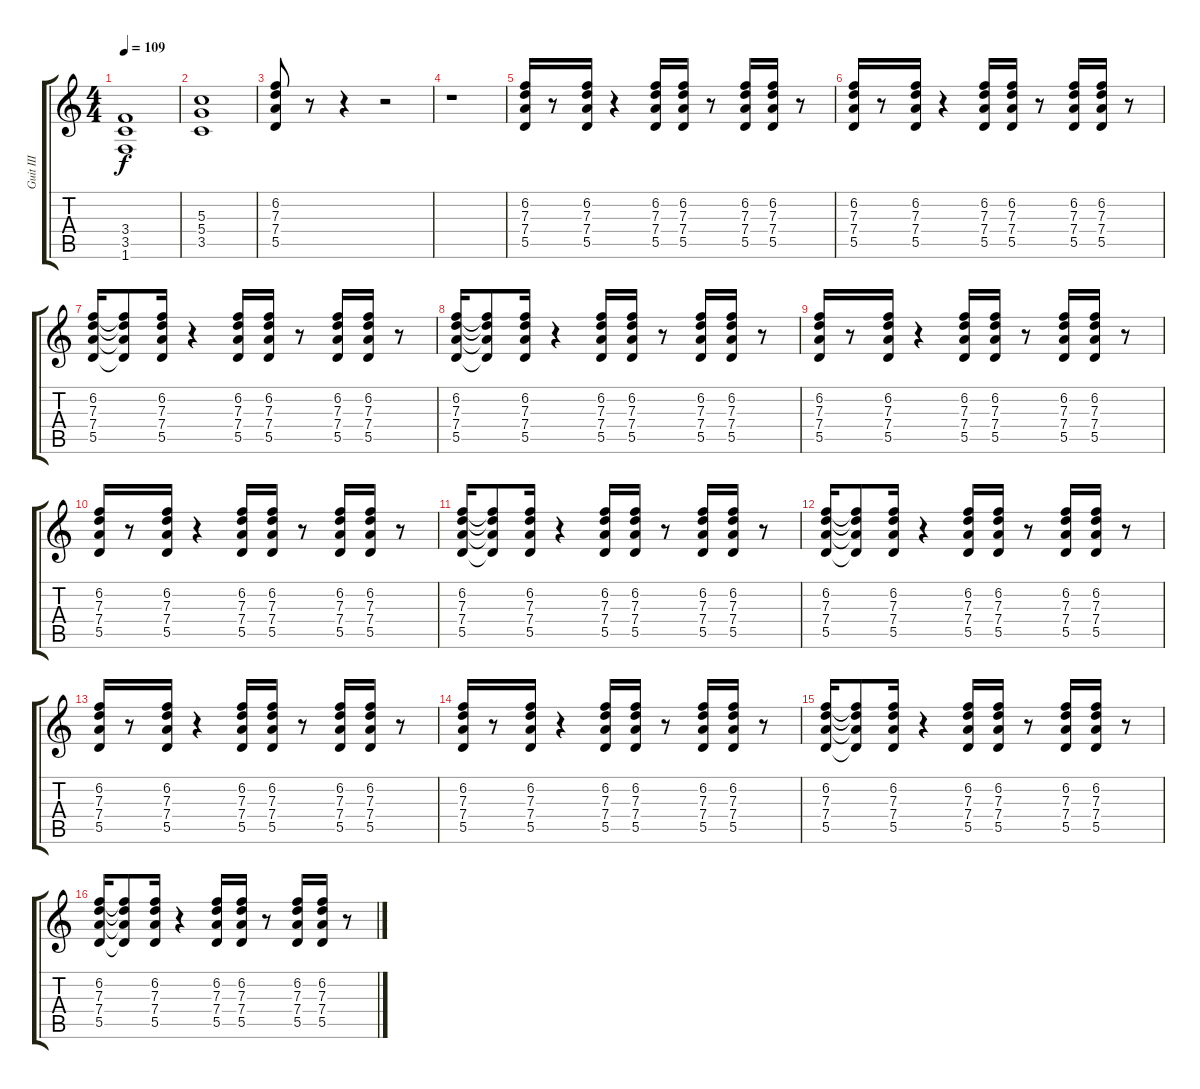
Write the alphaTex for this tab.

\track ("Guit III" "Guit III") {instrument overdrivenguitar}
\staff {score tabs}
\tuning (E4 B3 G3 D3 A2 E2) {hide}
\ts (4 4)
\tempo 109
\clef g2
\ks c
(3.4 3.5 1.6).1{dy f} |
(5.3 5.4 3.5).1 |
(6.2 7.3 7.4 5.5).8 r.8 r.4 r.2 |
r.1 |
(6.2 7.3 7.4 5.5).16 r.8 (6.2 7.3 7.4 5.5).16 r.4 (6.2 7.3 7.4 5.5).16 (6.2 7.3 7.4 5.5).16 r.8 (6.2 7.3 7.4 5.5).16 (6.2 7.3 7.4 5.5).16 r.8 |
(6.2 7.3 7.4 5.5).16 r.8 (6.2 7.3 7.4 5.5).16 r.4 (6.2 7.3 7.4 5.5).16 (6.2 7.3 7.4 5.5).16 r.8 (6.2 7.3 7.4 5.5).16 (6.2 7.3 7.4 5.5).16 r.8 |
(6.2 7.3 7.4 5.5).16 (6.2{t} 7.3{t} 7.4{t} 5.5{t}).8 (6.2 7.3 7.4 5.5).16 r.4 (6.2 7.3 7.4 5.5).16 (6.2 7.3 7.4 5.5).16 r.8 (6.2 7.3 7.4 5.5).16 (6.2 7.3 7.4 5.5).16 r.8 |
(6.2 7.3 7.4 5.5).16 (6.2{t} 7.3{t} 7.4{t} 5.5{t}).8 (6.2 7.3 7.4 5.5).16 r.4 (6.2 7.3 7.4 5.5).16 (6.2 7.3 7.4 5.5).16 r.8 (6.2 7.3 7.4 5.5).16 (6.2 7.3 7.4 5.5).16 r.8 |
(6.2 7.3 7.4 5.5).16 r.8 (6.2 7.3 7.4 5.5).16 r.4 (6.2 7.3 7.4 5.5).16 (6.2 7.3 7.4 5.5).16 r.8 (6.2 7.3 7.4 5.5).16 (6.2 7.3 7.4 5.5).16 r.8 |
(6.2 7.3 7.4 5.5).16 r.8 (6.2 7.3 7.4 5.5).16 r.4 (6.2 7.3 7.4 5.5).16 (6.2 7.3 7.4 5.5).16 r.8 (6.2 7.3 7.4 5.5).16 (6.2 7.3 7.4 5.5).16 r.8 |
(6.2 7.3 7.4 5.5).16 (6.2{t} 7.3{t} 7.4{t} 5.5{t}).8 (6.2 7.3 7.4 5.5).16 r.4 (6.2 7.3 7.4 5.5).16 (6.2 7.3 7.4 5.5).16 r.8 (6.2 7.3 7.4 5.5).16 (6.2 7.3 7.4 5.5).16 r.8 |
(6.2 7.3 7.4 5.5).16 (6.2{t} 7.3{t} 7.4{t} 5.5{t}).8 (6.2 7.3 7.4 5.5).16 r.4 (6.2 7.3 7.4 5.5).16 (6.2 7.3 7.4 5.5).16 r.8 (6.2 7.3 7.4 5.5).16 (6.2 7.3 7.4 5.5).16 r.8 |
(6.2 7.3 7.4 5.5).16 r.8 (6.2 7.3 7.4 5.5).16 r.4 (6.2 7.3 7.4 5.5).16 (6.2 7.3 7.4 5.5).16 r.8 (6.2 7.3 7.4 5.5).16 (6.2 7.3 7.4 5.5).16 r.8 |
(6.2 7.3 7.4 5.5).16 r.8 (6.2 7.3 7.4 5.5).16 r.4 (6.2 7.3 7.4 5.5).16 (6.2 7.3 7.4 5.5).16 r.8 (6.2 7.3 7.4 5.5).16 (6.2 7.3 7.4 5.5).16 r.8 |
(6.2 7.3 7.4 5.5).16 (6.2{t} 7.3{t} 7.4{t} 5.5{t}).8 (6.2 7.3 7.4 5.5).16 r.4 (6.2 7.3 7.4 5.5).16 (6.2 7.3 7.4 5.5).16 r.8 (6.2 7.3 7.4 5.5).16 (6.2 7.3 7.4 5.5).16 r.8 |
(6.2 7.3 7.4 5.5).16 (6.2{t} 7.3{t} 7.4{t} 5.5{t}).8 (6.2 7.3 7.4 5.5).16 r.4 (6.2 7.3 7.4 5.5).16 (6.2 7.3 7.4 5.5).16 r.8 (6.2 7.3 7.4 5.5).16 (6.2 7.3 7.4 5.5).16 r.8
